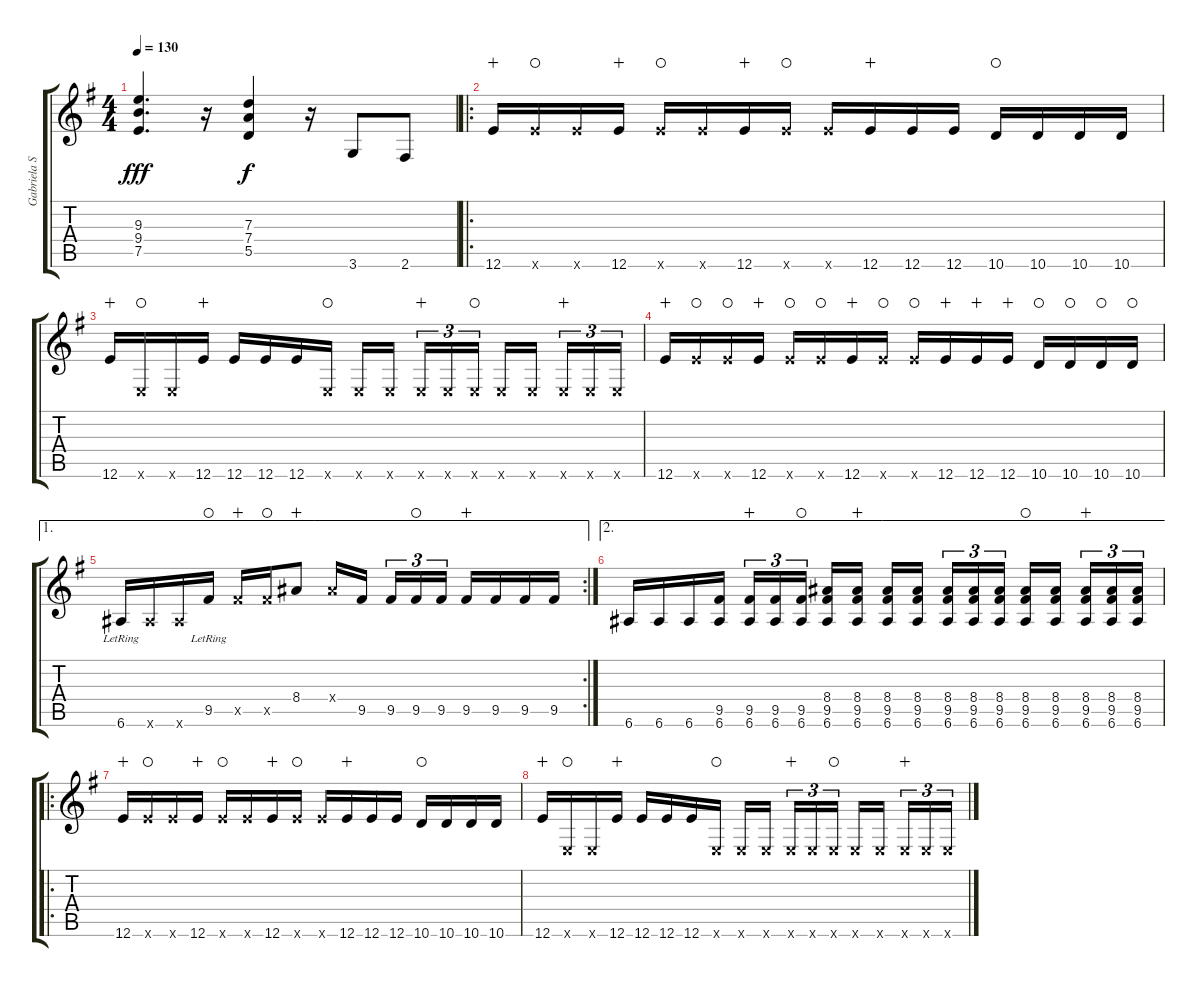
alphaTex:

\track ("Gabriela Solo" "Gabriela S") {instrument acousticguitarnylon}
\staff {score tabs}
\tuning (E4 B3 G3 D3 A2 E2) {hide}
\ts (4 4)
\tempo 130
\clef g2
\ks g
(9.3 9.4 7.5).4{d dy fff} r.16 (7.3 7.4 5.5).4{dy f} r.16 3.6.8 2.6.8 |
\ro
12.6.16{volume 16 wahc} 12.6{x}.16{waho} 12.6{x}.16 12.6.16{wahc} 12.6{x}.16{waho} 12.6{x}.16 12.6.16{wahc} 12.6{x}.16{waho} 12.6{x}.16 12.6.16{wahc} 12.6.16 12.6.16 10.6.16{waho} 10.6.16 10.6.16 10.6.16 |
12.6.16{wahc} 0.6{x}.16{waho} 0.6{x}.16 12.6.16{wahc} 12.6.16 12.6.16 12.6.16 0.6{x}.16{waho} 0.6{x}.16 0.6{x}.16{beam splitsecondary} 0.6{x}.16{tu (3 2) wahc} 0.6{x}.16{tu (3 2)} 0.6{x}.16{tu (3 2) waho} 0.6{x}.16 0.6{x}.16{beam splitsecondary} 0.6{x}.16{tu (3 2) wahc} 0.6{x}.16{tu (3 2)} 0.6{x}.16{tu (3 2)} |
12.6.16{wahc} 12.6{x}.16{waho} 12.6{x}.16{waho} 12.6.16{wahc} 12.6{x}.16{waho} 12.6{x}.16{waho} 12.6.16{wahc} 12.6{x}.16{waho} 12.6{x}.16{waho} 12.6.16{wahc} 12.6.16{wahc} 12.6.16{wahc} 10.6.16{waho} 10.6.16{waho} 10.6.16{waho} 10.6.16{waho} |
\ae 1
\rc 2
6.6{lr}.16 6.6{x}.16 6.6{x}.16 9.5{lr}.16{waho} 9.5{x}.16{wahc} 9.5{x}.16{waho} 8.4.8{wahc} 8.4{x}.16 9.5.16{beam splitsecondary} 9.5.16{tu (3 2)} 9.5.16{tu (3 2) waho} 9.5.16{tu (3 2)} 9.5.16{wahc} 9.5.16 9.5.16 9.5.16 |
\ae 2
6.6.16 6.6.16 6.6.16 (9.5 6.6).16 (9.5 6.6).16{tu (3 2) wahc} (9.5 6.6).16{tu (3 2)} (9.5 6.6).16{tu (3 2) waho beam splitsecondary} (8.4 9.5 6.6).16 (8.4 9.5 6.6).16{wahc} (8.4 9.5 6.6).16 (8.4 9.5 6.6).16{beam splitsecondary} (8.4 9.5 6.6).16{tu (3 2)} (8.4 9.5 6.6).16{tu (3 2)} (8.4 9.5 6.6).16{tu (3 2)} (8.4 9.5 6.6).16{waho} (8.4 9.5 6.6).16{beam splitsecondary} (8.4 9.5 6.6).16{tu (3 2) wahc} (8.4 9.5 6.6).16{tu (3 2)} (8.4 9.5 6.6).16{tu (3 2)} |
\ro
12.6.16{wahc} 12.6{x}.16{waho} 12.6{x}.16 12.6.16{wahc} 12.6{x}.16{waho} 12.6{x}.16 12.6.16{wahc} 12.6{x}.16{waho} 12.6{x}.16 12.6.16{wahc} 12.6.16 12.6.16 10.6.16{waho} 10.6.16 10.6.16 10.6.16 |
12.6.16{wahc} 0.6{x}.16{waho} 0.6{x}.16 12.6.16{wahc} 12.6.16 12.6.16 12.6.16 0.6{x}.16{waho} 0.6{x}.16 0.6{x}.16{beam splitsecondary} 0.6{x}.16{tu (3 2) wahc} 0.6{x}.16{tu (3 2)} 0.6{x}.16{tu (3 2) waho} 0.6{x}.16 0.6{x}.16{beam splitsecondary} 0.6{x}.16{tu (3 2) wahc} 0.6{x}.16{tu (3 2)} 0.6{x}.16{tu (3 2)}
